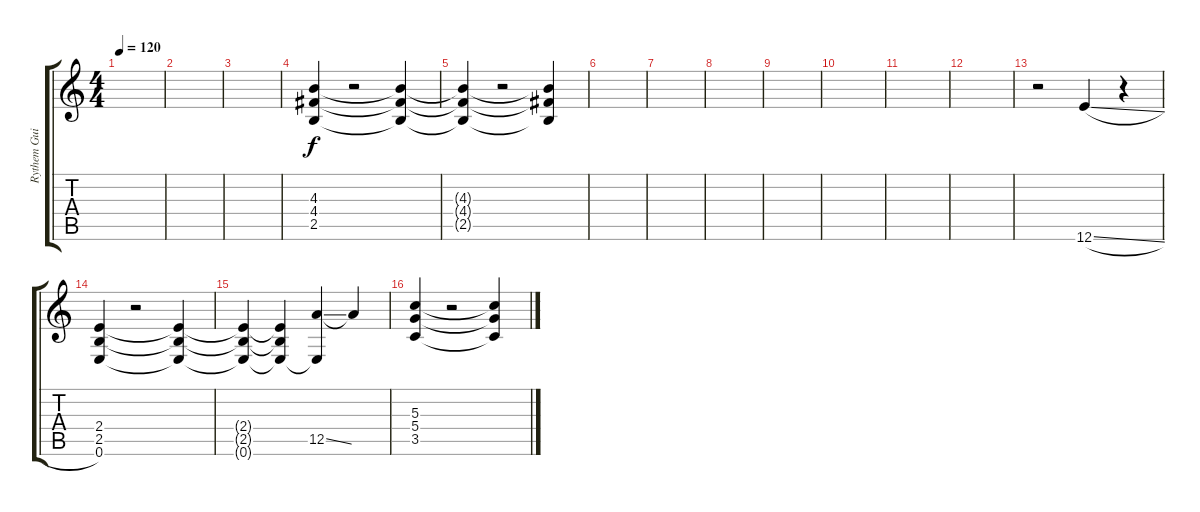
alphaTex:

\track ("Rythem Guitar 1" "Rythem Gui") {instrument distortionguitar}
\staff {score tabs}
\tuning (E4 B3 G3 D3 A2 E2) {hide}
\ts (4 4)
\tempo 120
\clef g2
\ks c
|
|
|
(4.3 4.4 2.5).4 r.2 (4.3{t} 4.4{t} 2.5{t}).4 |
(4.3{t} 4.4{t} 2.5{t}).4 r.2 (4.3{t} 4.4{t} 2.5{t}).4 |
|
|
|
|
|
|
|
r.2 12.6{sl}.4 r.4 |
(2.4 2.5 0.6).4 r.2 (2.4{t} 2.5{t} 0.6{t}).4 |
(2.4{t} 2.5{t} 0.6{t}).4 (2.4{t} 2.5{t} 0.6{t}).4 (12.5{ss} 0.6{t}).4 12.5{t}.4 |
(5.3 5.4 3.5).4 r.2 (5.3{t} 5.4{t} 3.5{t}).4
